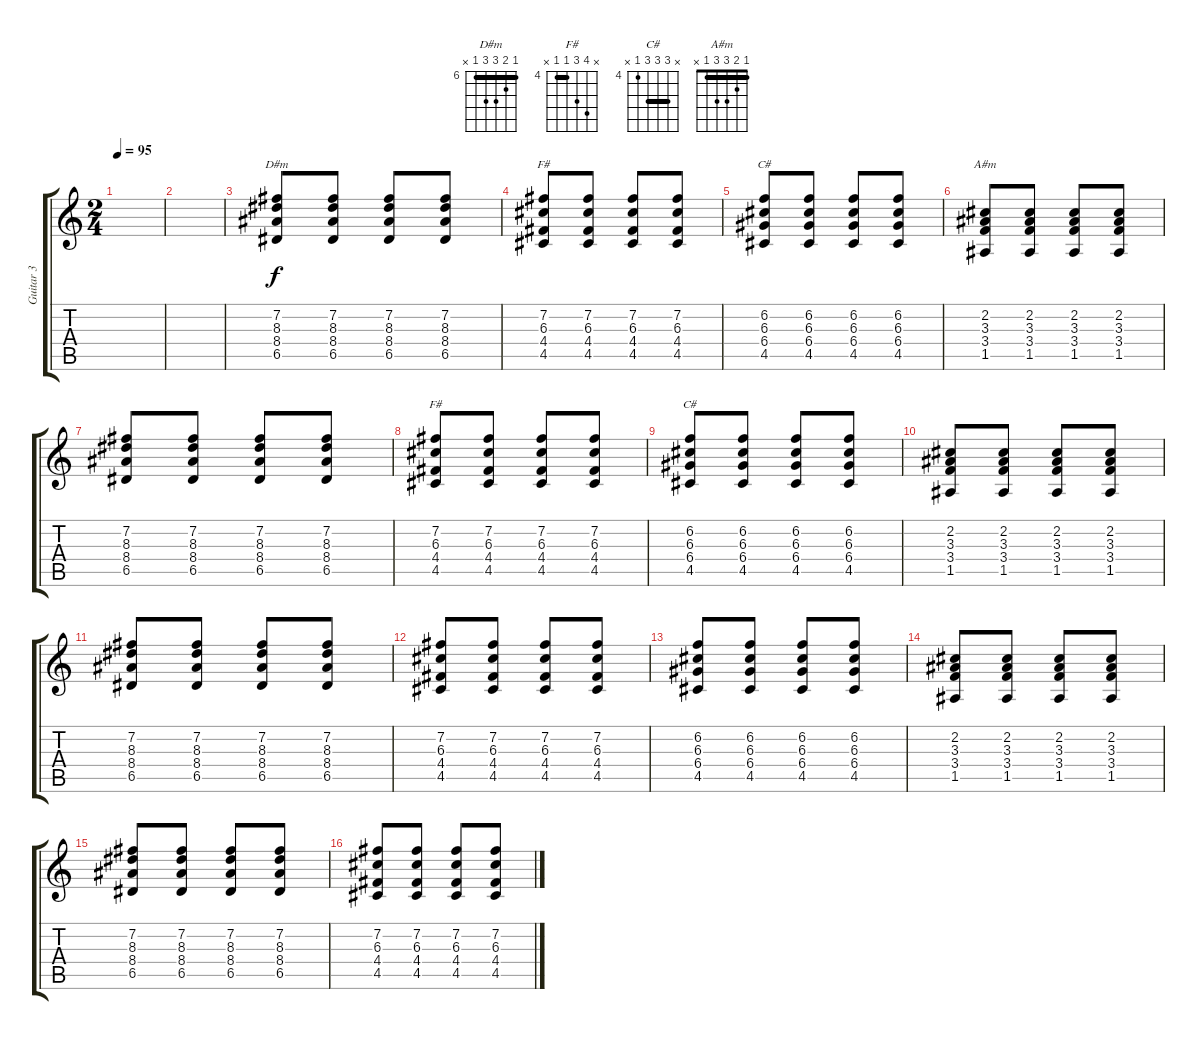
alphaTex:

\track ("Guitar 3" "Guitar 3") {instrument distortionguitar}
\staff {score tabs}
\tuning (E4 B3 G3 D3 A2 E2) {hide}
\chord ("D#m" 6 7 8 8 6 x) {firstfret 6 barre 6}
\chord ("F#" 2 2 3 4 4 2) {barre 2}
\chord ("C#" 4 6 6 6 4 x) {firstfret 4 barre 4}
\chord ("A#m" 1 2 3 3 1 x) {barre 1}
\chord ("F#" x 7 6 4 4 x) {firstfret 4 barre 4}
\chord ("C#" x 6 6 6 4 x) {firstfret 4 barre 6}
\ts (2 4)
\tempo 95
\clef g2
\ks c
|
|
(7.2 8.3 8.4 6.5).8{ch "D#m"} (7.2 8.3 8.4 6.5).8 (7.2 8.3 8.4 6.5).8 (7.2 8.3 8.4 6.5).8 |
(7.2 6.3 4.4 4.5).8{ch "F#"} (7.2 6.3 4.4 4.5).8 (7.2 6.3 4.4 4.5).8 (7.2 6.3 4.4 4.5).8 |
(6.2 6.3 6.4 4.5).8{ch "C#"} (6.2 6.3 6.4 4.5).8 (6.2 6.3 6.4 4.5).8 (6.2 6.3 6.4 4.5).8 |
(2.2 3.3 3.4 1.5).8{ch "A#m"} (2.2 3.3 3.4 1.5).8 (2.2 3.3 3.4 1.5).8 (2.2 3.3 3.4 1.5).8 |
(7.2 8.3 8.4 6.5).8 (7.2 8.3 8.4 6.5).8 (7.2 8.3 8.4 6.5).8 (7.2 8.3 8.4 6.5).8 |
(7.2 6.3 4.4 4.5).8{ch "F#"} (7.2 6.3 4.4 4.5).8 (7.2 6.3 4.4 4.5).8 (7.2 6.3 4.4 4.5).8 |
(6.2 6.3 6.4 4.5).8{ch "C#"} (6.2 6.3 6.4 4.5).8 (6.2 6.3 6.4 4.5).8 (6.2 6.3 6.4 4.5).8 |
(2.2 3.3 3.4 1.5).8 (2.2 3.3 3.4 1.5).8 (2.2 3.3 3.4 1.5).8 (2.2 3.3 3.4 1.5).8 |
(7.2 8.3 8.4 6.5).8 (7.2 8.3 8.4 6.5).8 (7.2 8.3 8.4 6.5).8 (7.2 8.3 8.4 6.5).8 |
(7.2 6.3 4.4 4.5).8 (7.2 6.3 4.4 4.5).8 (7.2 6.3 4.4 4.5).8 (7.2 6.3 4.4 4.5).8 |
(6.2 6.3 6.4 4.5).8 (6.2 6.3 6.4 4.5).8 (6.2 6.3 6.4 4.5).8 (6.2 6.3 6.4 4.5).8 |
(2.2 3.3 3.4 1.5).8 (2.2 3.3 3.4 1.5).8 (2.2 3.3 3.4 1.5).8 (2.2 3.3 3.4 1.5).8 |
(7.2 8.3 8.4 6.5).8 (7.2 8.3 8.4 6.5).8 (7.2 8.3 8.4 6.5).8 (7.2 8.3 8.4 6.5).8 |
(7.2 6.3 4.4 4.5).8 (7.2 6.3 4.4 4.5).8 (7.2 6.3 4.4 4.5).8 (7.2 6.3 4.4 4.5).8
